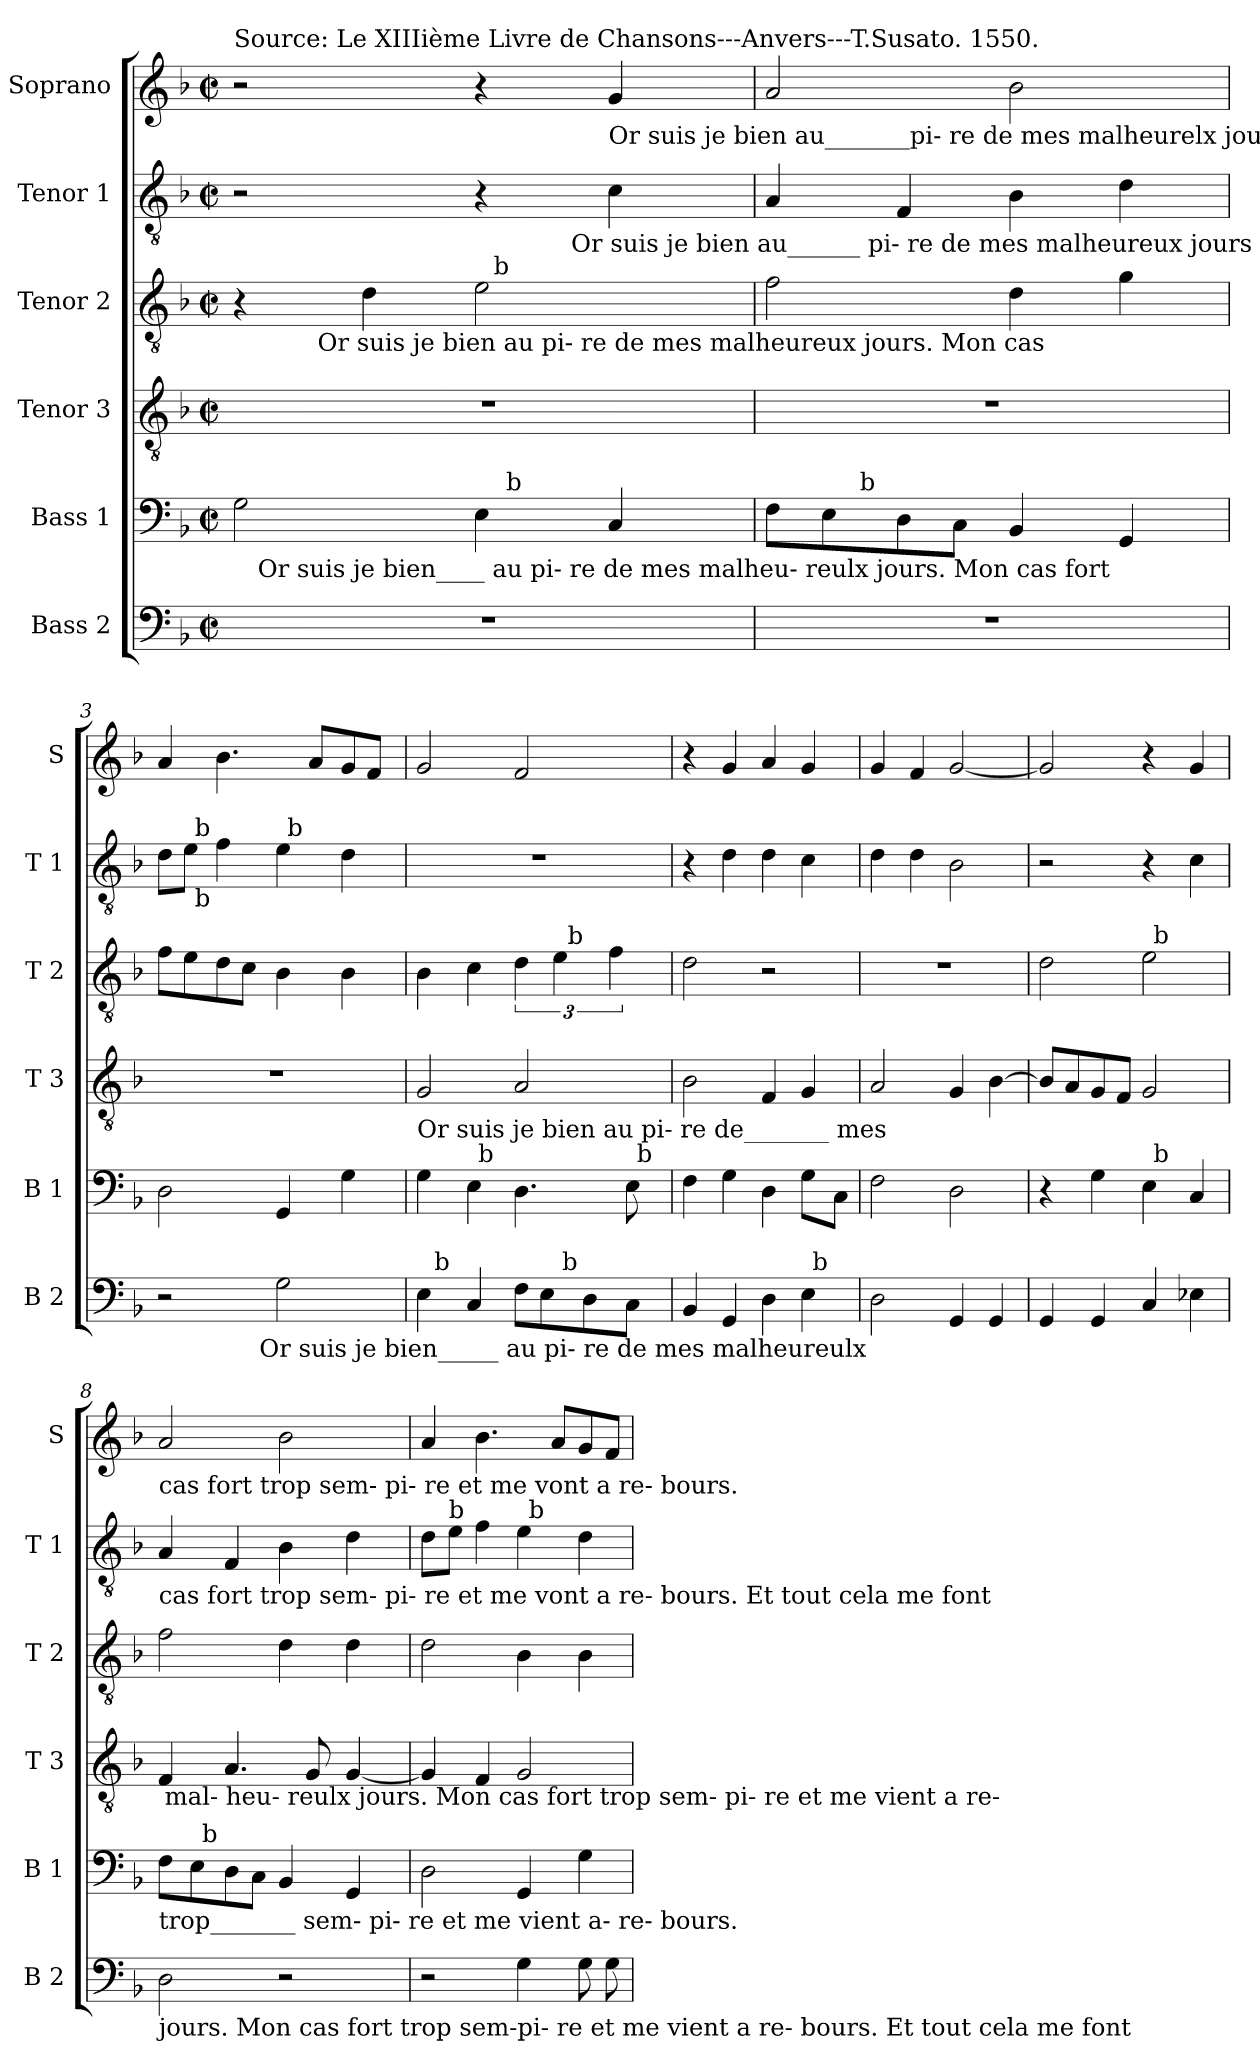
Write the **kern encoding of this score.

**kern	**kern	**kern	**kern	**kern	**kern
*part6	*part5	*part4	*part3	*part2	*part1
*staff6	*staff5	*staff4	*staff3	*staff2	*staff1
*I"Bass 2	*I"Bass 1	*I"Tenor 3	*I"Tenor 2	*I"Tenor 1	*I"Soprano
*I'B 2	*I'B 1	*I'T 3	*I'T 2	*I'T 1	*I'S
*clefF4	*clefF4	*clefGv2	*clefGv2	*clefGv2	*clefG2
*k[b-]	*k[b-]	*k[b-]	*k[b-]	*k[b-]	*k[b-]
*F:	*F:	*F:	*F:	*F:	*F:
*M2/2	*M2/2	*M2/2	*M2/2	*M2/2	*M2/2
*met(c|)	*met(c|)	*met(c|)	*met(c|)	*met(c|)	*met(c|)
=1	=1	=1	=1	=1	=1
!	!	!	!	!	!LO:TX:a:t=Source&colon; Le XIIIième Livre de Chansons---Anvers---T.Susato. 1550.
*	*^	*	*^	*^	*
*	*	*	*	*	*^	*	*	*
1r	2G\	32ryy	1r	4r	6ryy	3ryy	2r	2ryy	2r
!	!	!LO:TX:b:t=Or     suis je    bien____   au   pi-        re  de  mes malheu-                             reulx    jours.         Mon cas fort	!	!	!	!	!	!	!
.	.	2ryy	.	.	.	.	.	.	.
!	!	!	!	!	!LO:TX:b:t=Or suis       je      bien au    pi-        re  de  mes malheureux jours.                                       Mon     cas	!	!	!	!
.	.	.	.	.	3%2ryy	.	.	.	.
.	.	.	.	4d\	.	.	.	.	.
.	.	.	.	.	.	6ryy	.	.	.
.	4E\	.	.	2e\	.	48ryy	4r	8.ryy	4r
!	!	!	!	!	!	!LO:TX:a:t=b	!	!	!
.	.	.	.	.	.	3ryy	.	.	.
!	!	!LO:TX:a:t=b	!	!	!	!	!	!	!
.	.	4...ryy	.	.	.	.	.	.	.
!	!	!	!	!	!	!	!	!LO:TX:b:t=Or  suis je bien au______ pi-  re                                  de  mes malheureux jours .                  Mon	!
.	.	.	.	.	.	.	.	4ryy	.
!	!	!	!	!	!	!	!	!	!LO:TX:b:t=Or   suis    je         bien  au_______pi-       re                 de mes malheurelx jours.
.	4C/	.	.	.	.	.	4c\	.	4g/
.	.	.	.	.	6ryy	.	.	.	.
.	.	.	.	.	.	12..ryy	.	.	.
.	.	.	.	.	.	.	.	16ryy	.
*	*	*	*	*v	*v	*v	*	*	*
*	*	*	*	*	*v	*v	*
=2	=2	=2	=2	=2	=2	=2
1r	8F\L	8.ryy	1r	2f\	4A/	2a/
.	8E\	.	.	.	.	.
!	!	!LO:TX:a:t=b	!	!	!	!
.	.	2ryy	.	.	.	.
.	8D\	.	.	.	4F/	.
.	8C\J	.	.	.	.	.
.	4BB-/	.	.	4d\	4B-\	2b-\
.	.	4ryy	.	.	.	.
.	4GG/	.	.	4g\	4d\	.
.	.	16ryy	.	.	.	.
*	*v	*v	*	*	*	*
=3	=3	=3	=3	=3	=3
*^	*	*	*	*^	*
*	*	*	*	*	*	*^	*
2r	4..ryy	2D\	1r	8f\L	8d\L	8ryy	2ryy	4a/
.	.	.	.	8e\	8e\J	32ryy	.	.
!	!	!	!	!	!	!LO:TX:a:t=b	!	!
!	!	!	!	!	!	!LO:TX:b:t=b	!	!
.	.	.	.	.	.	2ryy	.	.
.	.	.	.	8d\	4f\	.	.	4.b-\
.	.	.	.	8c\J	.	.	.	.
!	!LO:TX:b:t=Or       suis je   bien_____  au  pi-                     re de mes malheureulx	!	!	!	!	!	!	!
.	2ryy	.	.	.	.	.	.	.
2G\	.	4GG/	.	4B-\	4e\	.	32ryy	.
!	!	!	!	!	!	!	!LO:TX:a:t=b	!
.	.	.	.	.	.	.	4...ryy	.
.	.	.	.	.	.	.	.	8a/L
.	.	.	.	.	.	4ryy	.	.
.	.	4G\	.	4B-\	4d\	.	.	8g/
.	.	.	.	.	.	.	.	8f/J
.	.	.	.	.	.	16.ryy	.	.
.	16ryy	.	.	.	.	.	.	.
=4	=4	=4	=4	=4	=4	=4	=4	=4
!	!	!	!LO:TX:b:t=Or     suis        je        bien au   pi-       re   de_______  mes	!	!	!	!	!
*	*^	*^	*	*^	*	*	*	*
*	*	*	*	*^	*	*	*	*v	*v	*v	*
4E\	16ryy	2ryy	4G\	4ryy	2ryy	2G/	4B-\	3%2ryy	1r	2g/
!	!LO:TX:a:t=b	!	!	!	!	!	!	!	!	!
.	2...ryy	.	.	.	.	.	.	.	.	.
4C/	.	.	4E\	32ryy	.	.	4c\	.	.	.
!	!	!	!	!LO:TX:a:t=b	!	!	!	!	!	!
.	.	.	.	2ryy	.	.	.	.	.	.
8F\L	.	8.ryy	4.D\	.	4ryy	2A/	6d\	.	.	2f/
8E\	.	.	.	.	.	.	.	.	.	.
.	.	.	.	.	.	.	6e\	48.ryy	.	.
!	!	!LO:TX:a:t=b	!	!	!	!	!	!	!	!
.	.	4ryy	.	.	.	.	.	.	.	.
!	!	!	!	!	!	!	!	!LO:TX:a:t=b	!	!
.	.	.	.	.	.	.	.	6ryy	.	.
8D\	.	.	.	.	8ryy	.	.	.	.	.
.	.	.	.	8..ryy	.	.	.	.	.	.
.	.	.	.	.	.	.	6f\	.	.	.
.	.	.	.	.	.	.	.	12ryy	.	.
8C\J	.	.	8E\	.	32ryy	.	.	.	.	.
!	!	!	!	!	!LO:TX:a:t=b	!	!	!	!	!
.	.	.	.	.	16.ryy	.	.	.	.	.
.	.	16ryy	.	.	.	.	.	.	.	.
.	.	.	.	.	.	.	.	24ryy	.	.
.	.	.	.	.	.	.	.	96ryy	.	.
*	*v	*v	*	*	*	*	*v	*v	*	*
*	*	*v	*v	*v	*	*	*	*
=5	=5	=5	=5	=5	=5	=5
4BB-/	2ryy	4F\	2B-\	2d\	4r	4r
4GG/	.	4G\	.	.	4d\	4g/
4D\	4ryy	4D\	4F/	2r	4d\	4a/
4E\	32ryy	8G\L	4G/	.	4c\	4g/
!	!LO:TX:a:t=b	!	!	!	!	!
.	8..ryy	.	.	.	.	.
.	.	8C\J	.	.	.	.
*v	*v	*	*	*	*	*
=6	=6	=6	=6	=6	=6
2D\	2F\	2A/	1r	4d\	4g/
.	.	.	.	4d\	4f/
4GG/	2D\	4G/	.	2B-\	[2g/
4GG/	.	[4B-\	.	.	.
=7	=7	=7	=7	=7	=7
*	*^	*	*^	*	*
4GG/	4r	2ryy	8B-/L]	2d\	2ryy	2r	2g/]
.	.	.	8A/	.	.	.	.
4GG/	4G\	.	8G/	.	.	.	.
.	.	.	8F/J	.	.	.	.
4C/	4E\	32ryy	2G/	2e\	32ryy	4r	4r
!	!	!	!	!	!LO:TX:a:t=b	!	!
!	!	!LO:TX:a:t=b	!	!	!	!	!
.	.	4...ryy	.	.	4...ryy	.	.
4E-X\	4C/	.	.	.	.	4c\	4g/
!!LO:LB:g=z
=8	=8	=8	=8	=8	=8	=8	=8
!	!	!	!	!	!	!	!LO:TX:b:t=cas        fort             trop  sem-                 pi-           re                     et    me  vont     a    re-     bours.
!	!	!	!	!	!	!LO:TX:b:t=cas  fort trop sem-                   pi-  re                                              et     me  vont    a     re- bours. Et    tout cela    me  font	!
!	!	!	!	!LO:TX:b:t=fort         trop  sem-   pi-          re     et       me vont   a-      re-bours .                                              Et      tout cela   me  font	!	!	!
!	!LO:TX:b:t=trop_______  sem-  pi-           re     et     me vient  a-                      re-                           bours.	!	!	!	!	!	!
!LO:TX:b:t=jours.                                      Mon cas fort trop sem-pi-           re     et    me vient   a    re- bours.  Et    tout cela  me   font	!	!	!	!	!	!	!
*	*	*	*^	*v	*v	*	*
2D\	8F\L	8ryy	4F/	96ryy	2f\	4A/	2a/
!	!	!	!	!LO:TX:b:t=mal-              heu-        reulx jours.                 Mon  cas         fort         trop  sem-    pi-          re     et        me vient  a   re-	!	!	!
.	.	.	.	3%2ryy	.	.	.
.	8E\	32ryy	.	.	.	.	.
!	!	!LO:TX:a:t=b	!	!	!	!	!
.	.	2ryy	.	.	.	.	.
.	8D\	.	4.A/	.	.	4F/	.
.	8C\J	.	.	.	.	.	.
2r	4BB-/	.	.	.	4d\	4B-\	2b-\
.	.	.	8G/	.	.	.	.
.	.	4ryy	.	.	.	.	.
.	.	.	.	6ryy	.	.	.
.	4GG/	.	[4G/	.	4d\	4d\	.
.	.	.	.	12...ryy	.	.	.
.	.	16.ryy	.	.	.	.	.
*	*v	*v	*	*	*	*	*
*	*	*v	*v	*	*	*
=9	=9	=9	=9	=9	=9
*	*	*	*	*^	*
2r	2D\	4G/]	2d\	8d\L	2ryy	4a/
!	!	!	!	!LO:TX:a:t=b	!	!
.	.	.	.	8e\J	.	.
.	.	4F/	.	4f\	.	4.b-\
4G\	4GG/	2G/	4B-\	4e\	32ryy	.
!	!	!	!	!	!LO:TX:a:t=b	!
.	.	.	.	.	4...ryy	.
.	.	.	.	.	.	8a/L
8G\	4G\	.	4B-\	4d\	.	8g/
8G\	.	.	.	.	.	8f/J
*	*	*	*	*v	*v	*
=	=	=	=	=	=
*-	*-	*-	*-	*-	*-
